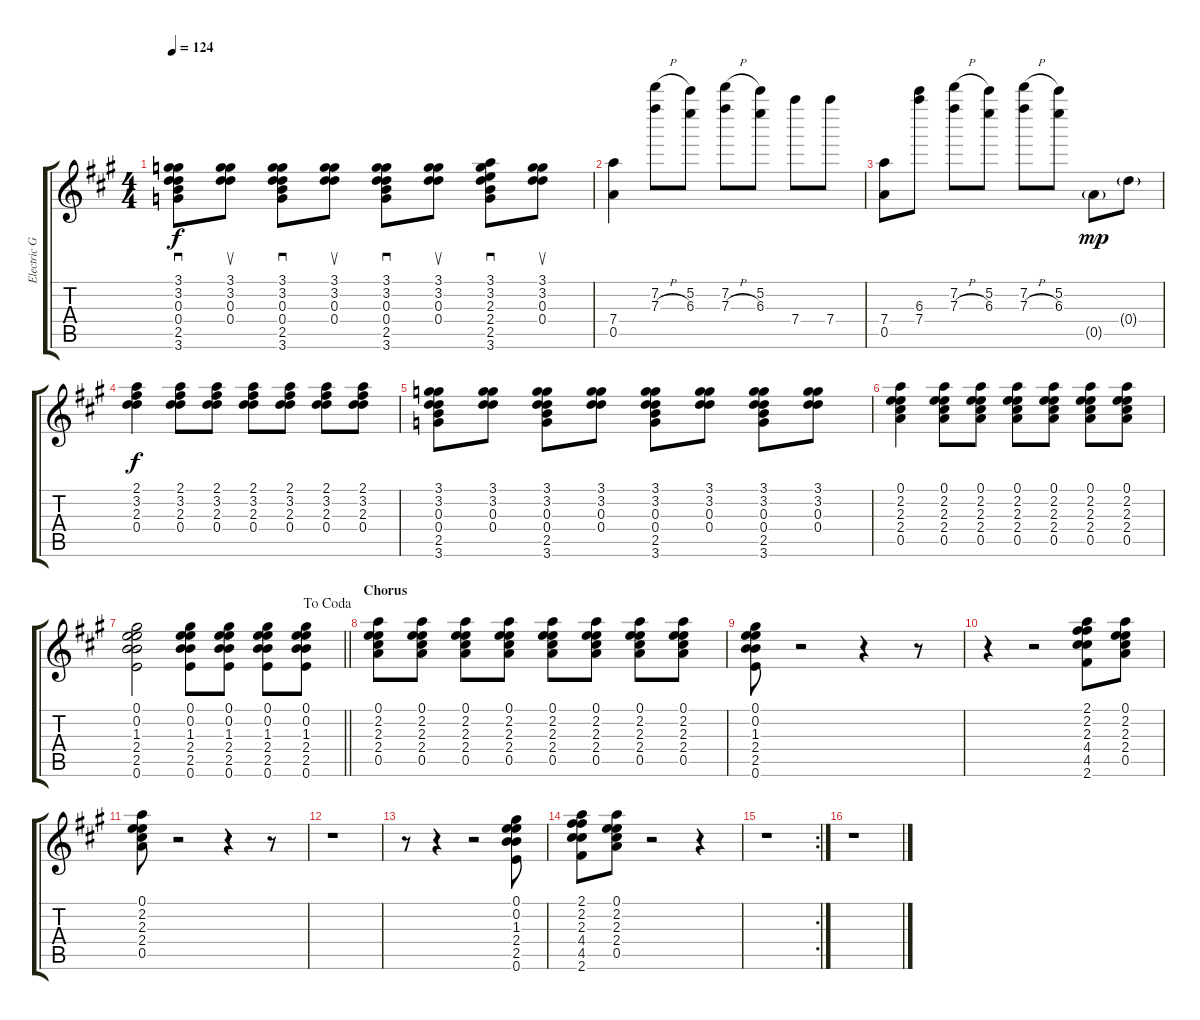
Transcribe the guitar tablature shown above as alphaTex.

\track ("Electric Guitar w/clean tone" "Electric G") {instrument electricguitarclean}
\staff {score tabs}
\tuning (E4 B3 G4 D4 A3 E3) {hide}
\ts (4 4)
\tempo 124
\clef g2
\ks a
(3.1 3.2 0.3 0.4 2.5 3.6).8{sd dy f} (3.1 3.2 0.3 0.4).8{su} (3.1 3.2 0.3 0.4 2.5 3.6).8{sd} (3.1 3.2 0.3 0.4).8{su} (3.1 3.2 0.3 0.4 2.5 3.6).8{sd} (3.1 3.2 0.3 0.4).8{su} (3.1 3.2 2.3 2.4 2.5 3.6).8{sd} (3.1 3.2 0.3 0.4).8{su} |
(7.4 0.5).4 (7.2{h} 7.3{h}).8{ot 15mb} (5.2 6.3).8{ot 15mb} (7.2{h} 7.3{h}).8{ot 15mb} (5.2 6.3).8{ot 15mb} 7.4.8{ot 15mb} 7.4.8{ot 15mb} |
(7.4 0.5).8 (6.3 7.4).8{ot 15mb} (7.2{h} 7.3{h}).8{ot 15mb} (5.2 6.3).8{ot 15mb} (7.2{h} 7.3{h}).8{ot 15mb} (5.2 6.3).8{ot 15mb} 0.5{g}.8{dy mp} 0.4{g}.8 |
(2.1 3.2 2.3 0.4).4{dy f} (2.1 3.2 2.3 0.4).8 (2.1 3.2 2.3 0.4).8 (2.1 3.2 2.3 0.4).8 (2.1 3.2 2.3 0.4).8 (2.1 3.2 2.3 0.4).8 (2.1 3.2 2.3 0.4).8 |
(3.1 3.2 0.3 0.4 2.5 3.6).8 (3.1 3.2 0.3 0.4).8 (3.1 3.2 0.3 0.4 2.5 3.6).8 (3.1 3.2 0.3 0.4).8 (3.1 3.2 0.3 0.4 2.5 3.6).8 (3.1 3.2 0.3 0.4).8 (3.1 3.2 0.3 0.4 2.5 3.6).8 (3.1 3.2 0.3 0.4).8 |
(0.1 2.2 2.3 2.4 0.5).4 (0.1 2.2 2.3 2.4 0.5).8 (0.1 2.2 2.3 2.4 0.5).8 (0.1 2.2 2.3 2.4 0.5).8 (0.1 2.2 2.3 2.4 0.5).8 (0.1 2.2 2.3 2.4 0.5).8 (0.1 2.2 2.3 2.4 0.5).8 |
\jump dacoda
\barLineRight lightlight
(0.1 0.2 1.3 2.4 2.5 0.6).2 (0.1 0.2 1.3 2.4 2.5 0.6).8 (0.1 0.2 1.3 2.4 2.5 0.6).8 (0.1 0.2 1.3 2.4 2.5 0.6).8 (0.1 0.2 1.3 2.4 2.5 0.6).8 |
\section ("" "Chorus")
(0.1 2.2 2.3 2.4 0.5).8 (0.1 2.2 2.3 2.4 0.5).8 (0.1 2.2 2.3 2.4 0.5).8 (0.1 2.2 2.3 2.4 0.5).8 (0.1 2.2 2.3 2.4 0.5).8 (0.1 2.2 2.3 2.4 0.5).8 (0.1 2.2 2.3 2.4 0.5).8 (0.1 2.2 2.3 2.4 0.5).8 |
(0.1 0.2 1.3 2.4 2.5 0.6).8 r.2 r.4 r.8 |
r.4 r.2 (2.1 2.2 2.3 4.4 4.5 2.6).8 (0.1 2.2 2.3 2.4 0.5).8 |
(0.1 2.2 2.3 2.4 0.5).8 r.2 r.4 r.8 |
r.1 |
r.8 r.4 r.2 (0.1 0.2 1.3 2.4 2.5 0.6).8 |
(2.1 2.2 2.3 4.4 4.5 2.6).8 (0.1 2.2 2.3 2.4 0.5).8 r.2 r.4 |
\rc 2
r.1 |
r.1
